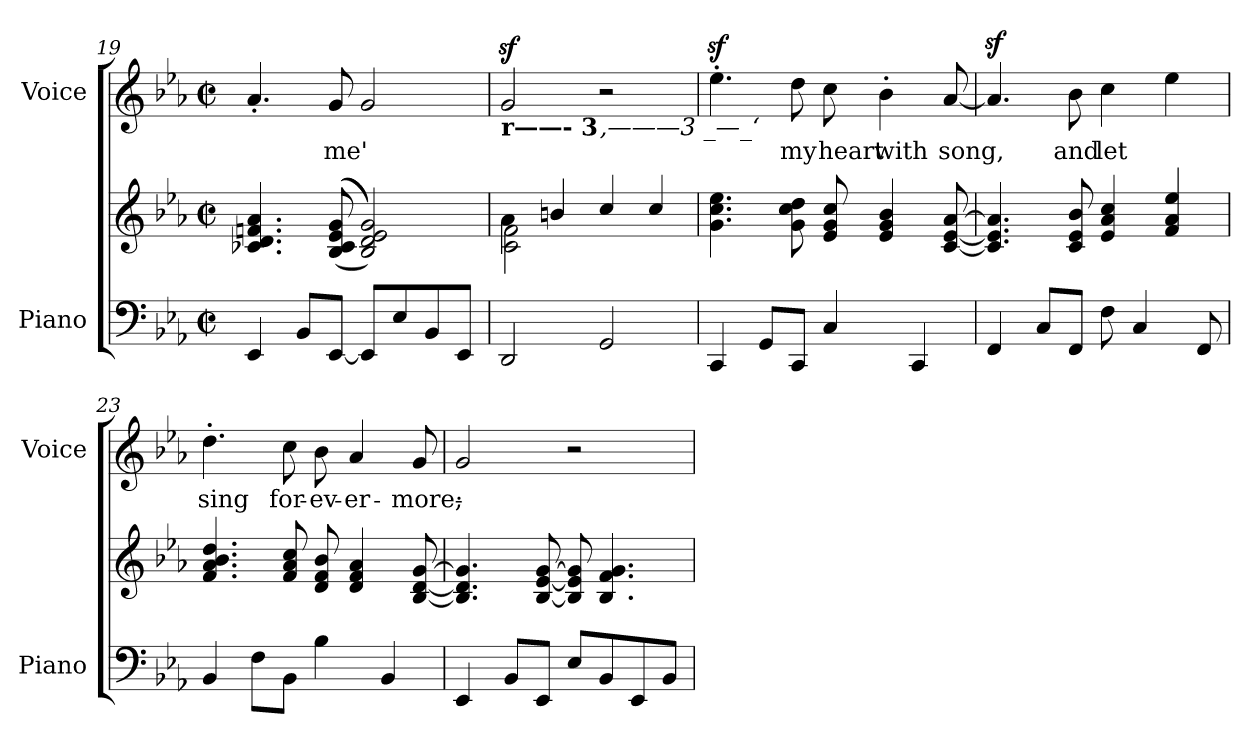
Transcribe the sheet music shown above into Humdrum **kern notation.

**kern	**kern	**kern	**text
*part2	*part2	*part1	*part1
*staff3	*staff2	*staff1	*staff1
*I"Piano	*	*I"Voice	*
*I'Piano	*	*I'Voice	*
*clefF4	*clefG2	*clefG2	*
*k[b-e-a-]	*k[b-e-a-]	*k[b-e-a-]	*
*M2/2	*M2/2	*M2/2	*
*met(c|)	*met(c|)	*met(c|)	*
=19	=19	=19	=19
4EE-/	4.c-X/ 4.d/ 4.fn/ 4.a-/	4.a-'</	.
8BB-/L	.	.	.
!	!	!	!LO:LY:b
[<8EE-/J	(<(<(>8B-/ 8c-/ 8e-/ 8g/	8g/	me'
8EE-/L]	2B-/ 2d/ 2e-/ 2g/)))	2g/	.
8E-/	.	.	.
8BB-/	.	.	.
8EE-/J	.	.	.
=20	=20	=20	=20
*	*^	*	*
!	!	!	!LO:TX:b:B:t=r——- 3	!
2DD/	4a-\	2c\ 2f\	2gz>/	.
.	4bn/	.	.	.
!	!	!	!LO:TX:b:i:t=,———3 _—_‘	!
2GG/	4cc/	2ryy	2r	.
.	4cc/	.	.	.
*	*v	*v	*	*
!!LO:LB:g=z
=21	=21	=21	=21
4CC/	4.g\ 4.cc\ 4.ee-\	4.ee-z>'<\	.
8GG/L	.	.	.
!	!	!	!LO:LY:b
8CC/J	8g\ 8cc\ 8dd\	8dd\	my
!	!	!	!LO:LY:b
4C/	8e-/ 8g/ 8cc/	8cc\	heart
!	!	!	!LO:LY:b
.	4e-/ 4g/ 4b-/	4b-'<\	with
4CC/	.	.	.
!	!	!	!LO:LY:b
.	[<8c/ [<8e-/ [>8a-/	[<8a-/	song,
=22	=22	=22	=22
4FF/	4.c/] 4.e-/] 4.a-/]	4.a-z>/]	.
8C/L	.	.	.
!	!	!	!LO:LY:b
8FF/J	8c/ 8e-/ 8b-/	8b-\	and
!	!	!	!LO:LY:b
8F\	4e-/ 4a-/ 4cc/	4cc\	let
4C/	.	.	.
.	4f/ 4a-/ 4ee-/	4ee-\	.
8FF/	.	.	.
=23	=23	=23	=23
!	!	!	!LO:LY:b
4BB-/	4.f/ 4.a-/ 4.b-/ 4.dd/	4.dd'<\	sing
8F\L	.	.	.
!	!	!	!LO:LY:b
8BB-\J	8f/ 8a-/ 8cc/	8cc\	for-
!	!	!	!LO:LY:b
4B-\	8d/ 8f/ 8b-/	8b-\	-ev-
!	!	!	!LO:LY:b
.	4d/ 4f/ 4a-/	4a-/	-er-
4BB-/	.	.	.
!	!	!	!LO:LY:b
.	[<8B-/ [<8d/ [>8g/	8g/	-more;-
=24	=24	=24	=24
4EE-/	4.B-/] 4.d/] 4.g/]	2g/	.
8BB-/L	.	.	.
8EE-/J	[<8B-/ [<8e-/ [>8g/	.	.
8E-/L	8B-/] 8e-/] 8g/]	2r	.
8BB-/	4.B-/ 4.f/ 4.g/	.	.
8EE-/	.	.	.
8BB-/J	.	.	.
=	=	=	=
*-	*-	*-	*-
